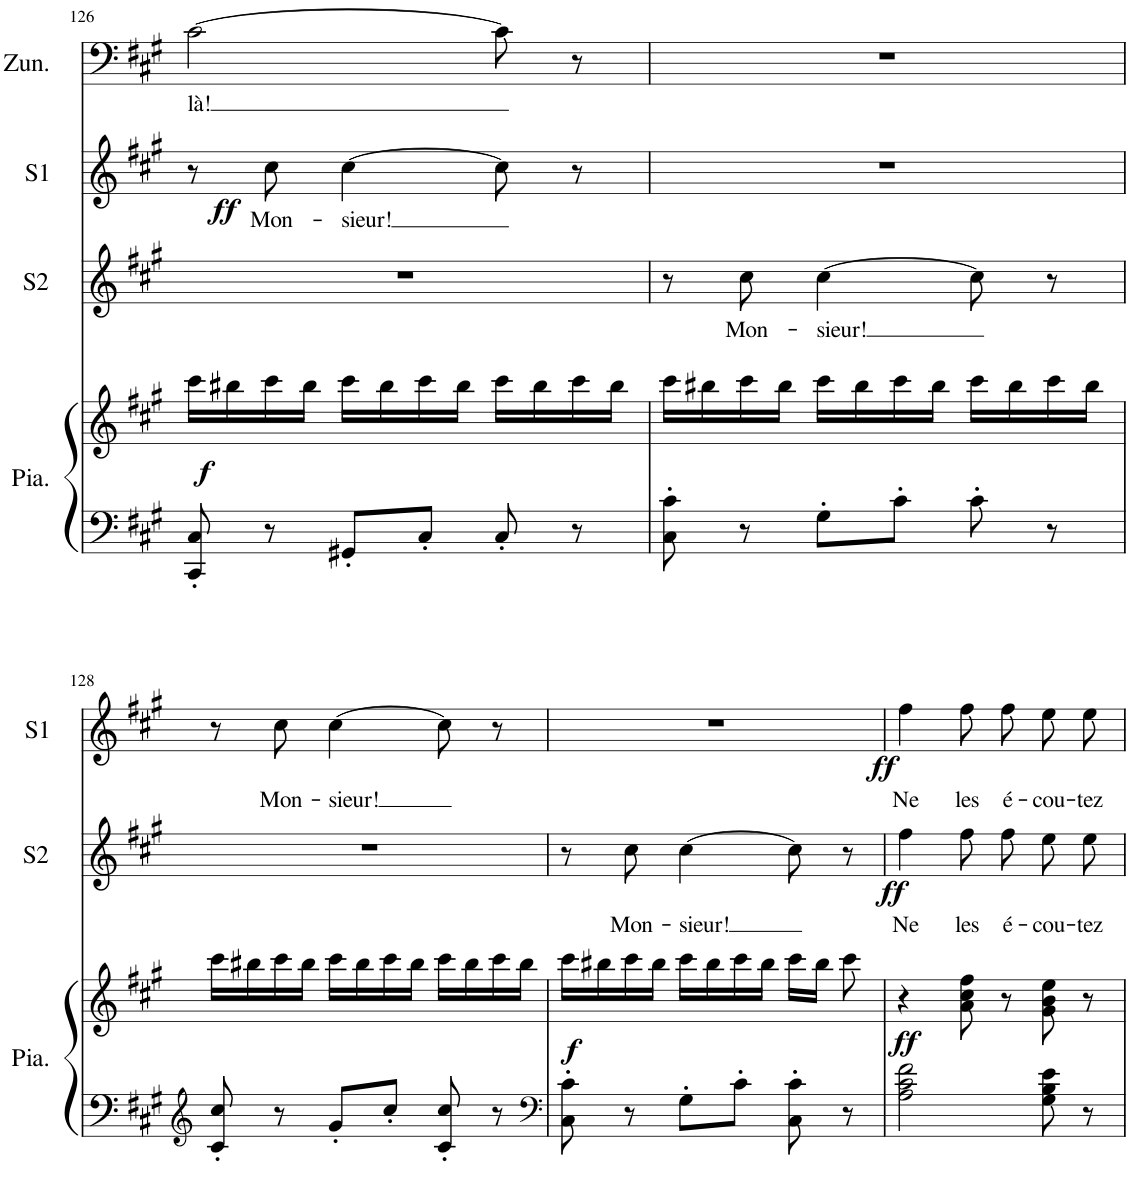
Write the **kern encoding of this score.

**kern	**kern	**dynam	**kern	**text	**dynam	**kern	**text	**dynam	**kern	**text
*part4	*part4	*part4	*part3	*part3	*part3	*part2	*part2	*part2	*part1	*part1
*staff5	*staff4	*staff4/5	*staff3	*staff3	*staff3	*staff2	*staff2	*staff2	*staff1	*staff1
*I"Piano	*	*	*I"Soprano 2	*	*	*I"Soprano 1	*	*	*I"Zuniga	*
*I'Pia.	*	*	*I'S2	*	*	*I'S1	*	*	*I'Zun.	*
!!LO:PB:g=z
*clefF4	*clefG2	*	*clefG2	*	*	*clefG2	*	*	*clefF4	*
*k[f#c#g#]	*k[f#c#g#]	*	*k[f#c#g#]	*	*	*k[f#c#g#]	*	*	*k[f#c#g#]	*
*M3/4	*M3/4	*	*M3/4	*	*	*M3/4	*	*	*M3/4	*
=126	=126	=126	=126	=126	=126	=126	=126	=126	=126	=126
!	!	!LO:DY:b	!	!	!	!	!	!LO:DY:b	!	!LO:LY:b
8CC#/' 8C#/'	16ccc#\LL	f	2.r	.	.	8r	.	ff	[2c#\	là!
.	16bb#X\	.	.	.	.	.	.	.	.	.
!	!	!	!	!	!	!	!LO:LY:b	!	!	!
8r	16ccc#\	.	.	.	.	8cc#\	Mon-	.	.	.
.	16bb#\JJ	.	.	.	.	.	.	.	.	.
!	!	!	!	!	!	!	!LO:LY:b	!	!	!
8GG#X'/L	16ccc#\LL	.	.	.	.	[4cc#\	-sieur!	.	.	.
.	16bb#\	.	.	.	.	.	.	.	.	.
8C#'/J	16ccc#\	.	.	.	.	.	.	.	.	.
.	16bb#\JJ	.	.	.	.	.	.	.	.	.
8C#'/	16ccc#\LL	.	.	.	.	8cc#\]	.	.	8c#\]	.
.	16bb#\	.	.	.	.	.	.	.	.	.
8r	16ccc#\	.	.	.	.	8r	.	.	8r	.
.	16bb#\JJ	.	.	.	.	.	.	.	.	.
=127	=127	=127	=127	=127	=127	=127	=127	=127	=127	=127
8C#\' 8c#\'	16ccc#\LL	.	8r	.	.	2.r	.	.	2.r	.
.	16bb#X\	.	.	.	.	.	.	.	.	.
!	!	!	!	!LO:LY:b	!	!	!	!	!	!
8r	16ccc#\	.	8cc#\	Mon-	.	.	.	.	.	.
.	16bb#\JJ	.	.	.	.	.	.	.	.	.
!	!	!	!	!LO:LY:b	!	!	!	!	!	!
8G#'\L	16ccc#\LL	.	[4cc#\	-sieur!	.	.	.	.	.	.
.	16bb#\	.	.	.	.	.	.	.	.	.
8c#'\J	16ccc#\	.	.	.	.	.	.	.	.	.
.	16bb#\JJ	.	.	.	.	.	.	.	.	.
8c#'\	16ccc#\LL	.	8cc#\]	.	.	.	.	.	.	.
.	16bb#\	.	.	.	.	.	.	.	.	.
8r	16ccc#\	.	8r	.	.	.	.	.	.	.
.	16bb#\JJ	.	.	.	.	.	.	.	.	.
!!LO:LB:g=z
=128	=128	=128	=128	=128	=128	=128	=128	=128	=128	=128
*clefG2	*	*	*	*	*	*	*	*	*	*
8c#/' 8cc#/'	16ccc#\LL	.	2.r	.	.	8r	.	.	2.r	.
.	16bb#X\	.	.	.	.	.	.	.	.	.
!	!	!	!	!	!	!	!LO:LY:b	!	!	!
8r	16ccc#\	.	.	.	.	8cc#\	Mon-	.	.	.
.	16bb#\JJ	.	.	.	.	.	.	.	.	.
!	!	!	!	!	!	!	!LO:LY:b	!	!	!
8g#'/L	16ccc#\LL	.	.	.	.	[4cc#\	-sieur!	.	.	.
.	16bb#\	.	.	.	.	.	.	.	.	.
8cc#'/J	16ccc#\	.	.	.	.	.	.	.	.	.
.	16bb#\JJ	.	.	.	.	.	.	.	.	.
8c#/' 8cc#/'	16ccc#\LL	.	.	.	.	8cc#\]	.	.	.	.
.	16bb#\	.	.	.	.	.	.	.	.	.
8r	16ccc#\	.	.	.	.	8r	.	.	.	.
.	16bb#\JJ	.	.	.	.	.	.	.	.	.
=129	=129	=129	=129	=129	=129	=129	=129	=129	=129	=129
*clefF4	*	*	*	*	*	*	*	*	*	*
!	!	!LO:DY:b	!	!	!	!	!	!	!	!
8C#\' 8c#\'	16ccc#\LL	f	8r	.	.	2.r	.	.	2.r	.
.	16bb#X\	.	.	.	.	.	.	.	.	.
!	!	!	!	!LO:LY:b	!	!	!	!	!	!
8r	16ccc#\	.	8cc#\	Mon-	.	.	.	.	.	.
.	16bb#\JJ	.	.	.	.	.	.	.	.	.
!	!	!	!	!LO:LY:b	!	!	!	!	!	!
8G#'\L	16ccc#\LL	.	[4cc#\	-sieur!	.	.	.	.	.	.
.	16bb#\	.	.	.	.	.	.	.	.	.
8c#'\J	16ccc#\	.	.	.	.	.	.	.	.	.
.	16bb#\JJ	.	.	.	.	.	.	.	.	.
8C#\' 8c#\'	16ccc#\LL	.	8cc#\]	.	.	.	.	.	.	.
.	16bb#\JJ	.	.	.	.	.	.	.	.	.
8r	8ccc#\	.	8r	.	.	.	.	.	.	.
=130	=130	=130	=130	=130	=130	=130	=130	=130	=130	=130
!	!	!LO:DY:b	!	!LO:LY:b	!LO:DY:b	!	!LO:LY:b	!LO:DY:b	!	!
2A\ 2c#\ 2f#\	4r	ff	4ff#\	Ne	ff	4ff#\	Ne	ff	2.r	.
!	!	!	!	!LO:LY:b	!	!	!LO:LY:b	!	!	!
.	8a\ 8cc#\ 8ff#\	.	8ff#\L	les	.	8ff#\L	les	.	.	.
!	!	!	!	!LO:LY:b	!	!	!LO:LY:b	!	!	!
.	8r	.	8ff#\J	é-	.	8ff#\J	é-	.	.	.
!	!	!	!	!LO:LY:b	!	!	!LO:LY:b	!	!	!
8G#\ 8B\ 8e\	8g#\ 8b\ 8ee\	.	8ee\L	-cou-	.	8ee\L	-cou-	.	.	.
!	!	!	!	!LO:LY:b	!	!	!LO:LY:b	!	!	!
8r	8r	.	8ee\J	-tez	.	8ee\J	-tez	.	.	.
=	=	=	=	=	=	=	=	=	=	=
*-	*-	*-	*-	*-	*-	*-	*-	*-	*-	*-
